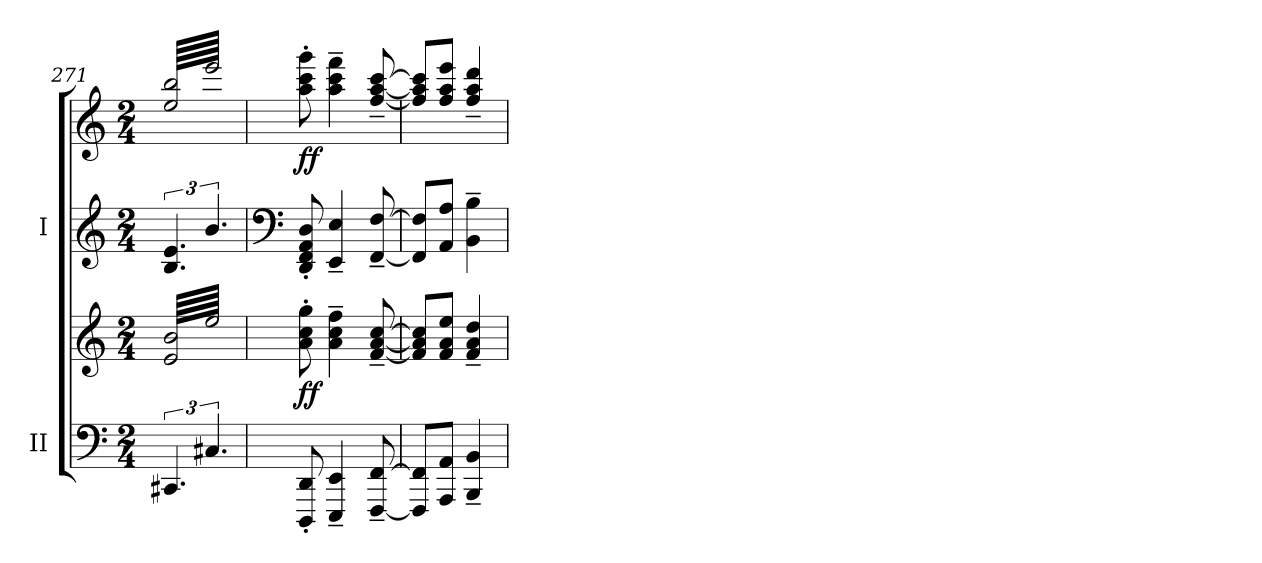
**kern	**kern	**dynam	**kern	**kern	**dynam
*part2	*part2	*part2	*part1	*part1	*part1
*staff4	*staff3	*staff3/4	*staff2	*staff1	*staff1/2
*I"II	*	*	*I"I	*	*
*I'II	*	*	*I'I	*	*
*clefF4	*clefG2	*	*clefG2	*clefG2	*
*k[]	*k[]	*	*k[]	*k[]	*
*a:	*a:	*	*a:	*a:	*
*M2/4	*M2/4	*	*M2/4	*M2/4	*
=271	=271	=271	=271	=271	=271
*	*tremolo	*	*	*	*
*	*	*	*	*tremolo	*
6.CC#X/	64e/ 64b/LLLL	.	6.B/ 6.e/	64ee/ 64bb/LLLL	.
.	64ee/	.	.	64eee/	.
.	64e/ 64b/	.	.	64ee/ 64bb/	.
.	64ee/	.	.	64eee/	.
.	64e/ 64b/	.	.	64ee/ 64bb/	.
.	64ee/	.	.	64eee/	.
.	64e/ 64b/	.	.	64ee/ 64bb/	.
.	64ee/	.	.	64eee/	.
.	64e/ 64b/	.	.	64ee/ 64bb/	.
.	64ee/	.	.	64eee/	.
.	64e/ 64b/	.	.	64ee/ 64bb/	.
.	64ee/	.	.	64eee/	.
.	64e/ 64b/	.	.	64ee/ 64bb/	.
.	64ee/	.	.	64eee/	.
.	64e/ 64b/	.	.	64ee/ 64bb/	.
.	64ee/	.	.	64eee/	.
6.C#X/	64e/ 64b/	.	6.b/	64ee/ 64bb/	.
.	64ee/	.	.	64eee/	.
.	64e/ 64b/	.	.	64ee/ 64bb/	.
.	64ee/	.	.	64eee/	.
.	64e/ 64b/	.	.	64ee/ 64bb/	.
.	64ee/	.	.	64eee/	.
.	64e/ 64b/	.	.	64ee/ 64bb/	.
.	64ee/	.	.	64eee/	.
.	64e/ 64b/	.	.	64ee/ 64bb/	.
.	64ee/	.	.	64eee/	.
.	64e/ 64b/	.	.	64ee/ 64bb/	.
.	64ee/	.	.	64eee/	.
.	64e/ 64b/	.	.	64ee/ 64bb/	.
.	64ee/	.	.	64eee/	.
.	64e/ 64b/	.	.	64ee/ 64bb/	.
.	64ee/JJJJ	.	.	64eee/JJJJ	.
*	*	*	*	*Xtremolo	*
*	*Xtremolo	*	*	*	*
=272	=272	=272	=272	=272	=272
*	*	*	*clefF4	*	*
!	!	!LO:DY:b	!	!	!LO:DY:b
8DDD/' 8DD/'	8a\' 8cc\' 8gg\'	ff	8DD/' 8FF/' 8AA/' 8D/'	8aa\' 8ccc\' 8ggg\'	ff
.	.	.	.	.	.
.	.	.	.	.	.
.	.	.	.	.	.
.	.	.	.	.	.
.	.	.	.	.	.
.	.	.	.	.	.
.	.	.	.	.	.
4EEE/~ 4EE/~	4a\~ 4cc\~ 4ff\~	.	4EE/~ 4E/~	4aa\~ 4ccc\~ 4fff\~	.
.	.	.	.	.	.
.	.	.	.	.	.
.	.	.	.	.	.
.	.	.	.	.	.
.	.	.	.	.	.
.	.	.	.	.	.
.	.	.	.	.	.
[8FFF/~ [8FF/~	[8f/~ [8a/~ [8cc/~	.	[8FF/~ [8F/~	[8ff/~ [8aa/~ [8ccc/~	.
=273	=273	=273	=273	=273	=273
8FFF/] 8FF/]L	8f/] 8a/] 8cc/]L	.	8FF/] 8F/]L	8ff/] 8aa/] 8ccc/]L	.
8AAA/ 8AA/J	8f/ 8a/ 8ee/J	.	8AA/ 8A/J	8ff/ 8aa/ 8eee/J	.
4BBB/~ 4BB/~	4f/~ 4a/~ 4dd/~	.	4BB\~ 4B\~	4ff/~ 4aa/~ 4ddd/~	.
=	=	=	=	=	=
*-	*-	*-	*-	*-	*-
